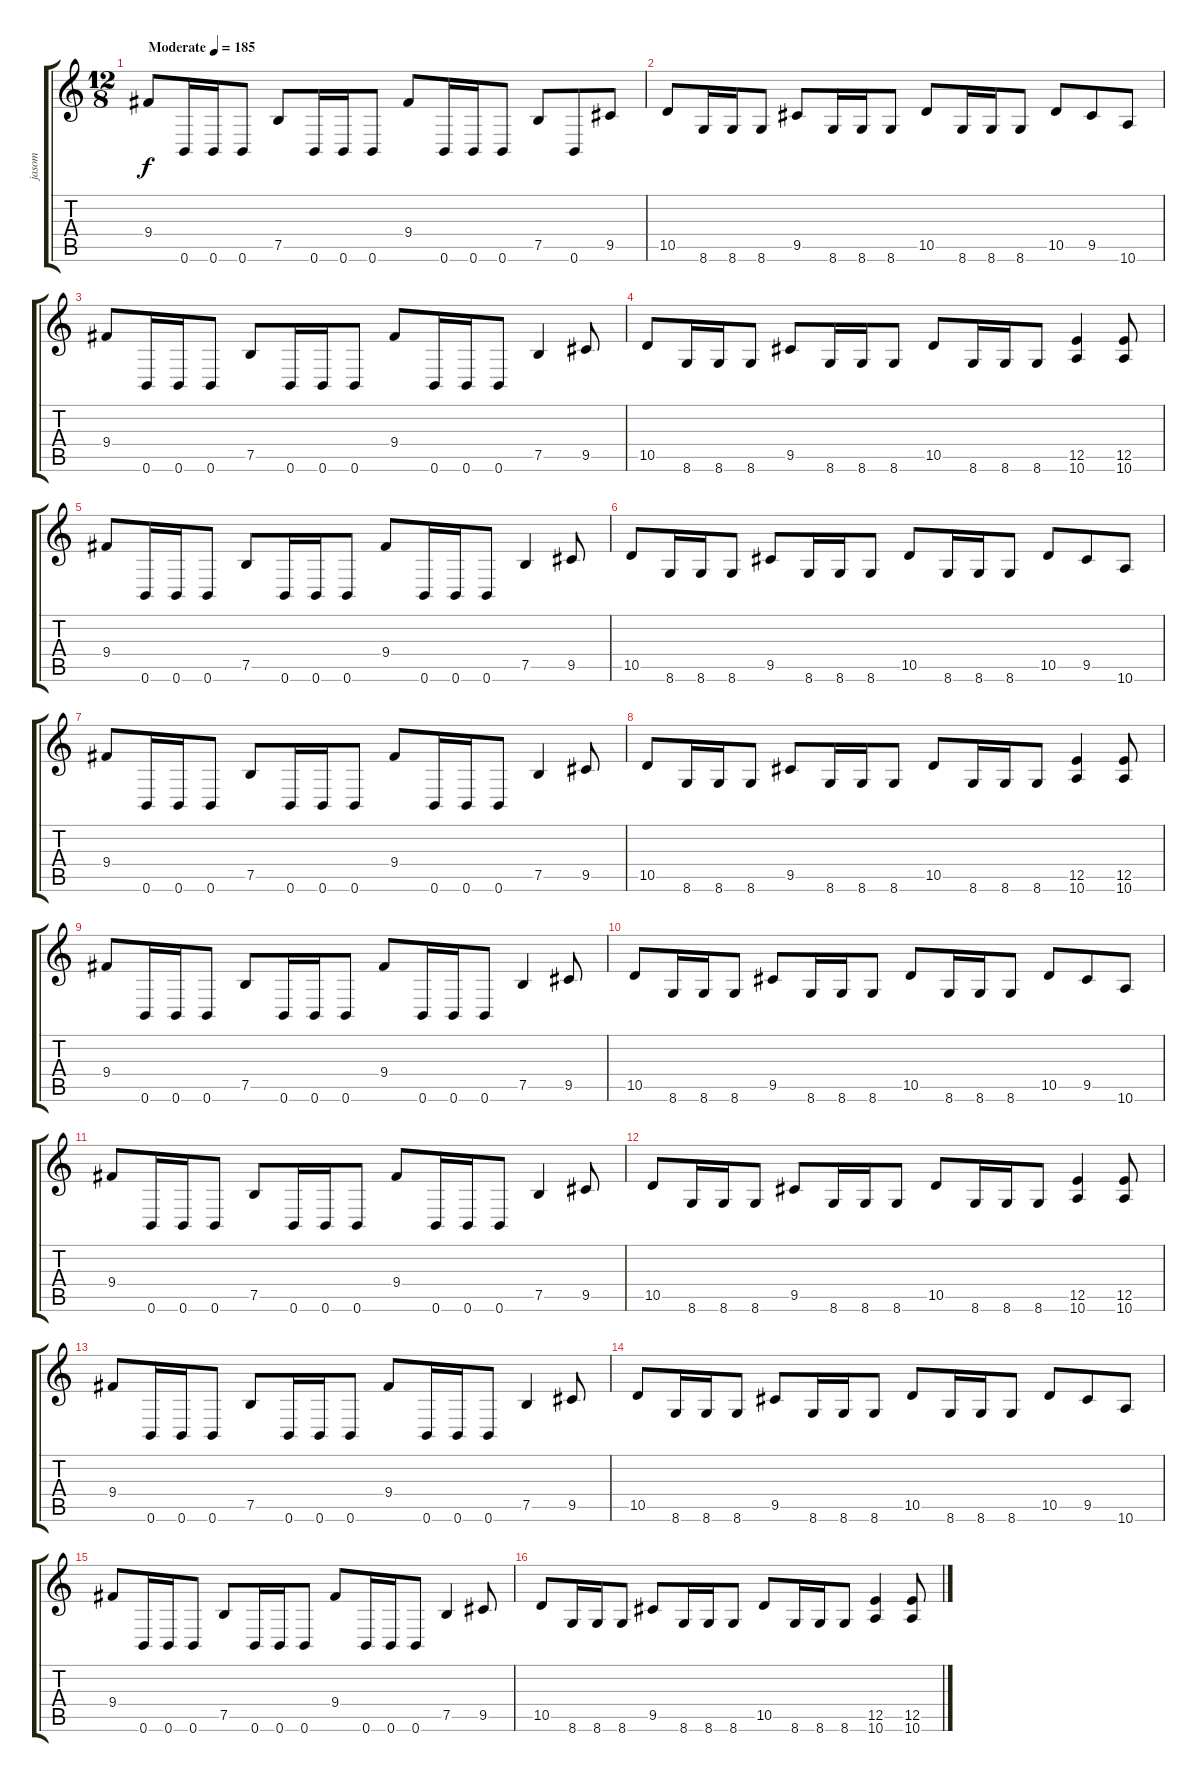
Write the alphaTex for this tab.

\track ("jasom" "jasom") {instrument distortionguitar}
\staff {score tabs}
\tuning (B3 Gb3 D3 A2 E2 B1) {hide}
\ts (12 8)
\tempo (185 "Moderate")
\tempo 195
\tempo (185 "Moderate")
\clef g2
\ks c
9.4.8{dy f instrument distortionguitar} 0.6.16 0.6.16 0.6.8 7.5.8 0.6.16 0.6.16 0.6.8 9.4.8 0.6.16 0.6.16 0.6.8 7.5.8 0.6.8 9.5.8 |
10.5.8 8.6.16 8.6.16 8.6.8 9.5.8 8.6.16 8.6.16 8.6.8 10.5.8 8.6.16 8.6.16 8.6.8 10.5.8 9.5.8 10.6.8 |
9.4.8 0.6.16 0.6.16 0.6.8 7.5.8 0.6.16 0.6.16 0.6.8 9.4.8 0.6.16 0.6.16 0.6.8 7.5.4 9.5.8 |
10.5.8 8.6.16 8.6.16 8.6.8 9.5.8 8.6.16 8.6.16 8.6.8 10.5.8 8.6.16 8.6.16 8.6.8 (12.5 10.6).4 (12.5 10.6).8 |
9.4.8 0.6.16 0.6.16 0.6.8 7.5.8 0.6.16 0.6.16 0.6.8 9.4.8 0.6.16 0.6.16 0.6.8 7.5.4 9.5.8 |
10.5.8 8.6.16 8.6.16 8.6.8 9.5.8 8.6.16 8.6.16 8.6.8 10.5.8 8.6.16 8.6.16 8.6.8 10.5.8 9.5.8 10.6.8 |
9.4.8 0.6.16 0.6.16 0.6.8 7.5.8 0.6.16 0.6.16 0.6.8 9.4.8 0.6.16 0.6.16 0.6.8 7.5.4 9.5.8 |
10.5.8 8.6.16 8.6.16 8.6.8 9.5.8 8.6.16 8.6.16 8.6.8 10.5.8 8.6.16 8.6.16 8.6.8 (12.5 10.6).4 (12.5 10.6).8 |
9.4.8 0.6.16 0.6.16 0.6.8 7.5.8 0.6.16 0.6.16 0.6.8 9.4.8 0.6.16 0.6.16 0.6.8 7.5.4 9.5.8 |
10.5.8 8.6.16 8.6.16 8.6.8 9.5.8 8.6.16 8.6.16 8.6.8 10.5.8 8.6.16 8.6.16 8.6.8 10.5.8 9.5.8 10.6.8 |
9.4.8 0.6.16 0.6.16 0.6.8 7.5.8 0.6.16 0.6.16 0.6.8 9.4.8 0.6.16 0.6.16 0.6.8 7.5.4 9.5.8 |
10.5.8 8.6.16 8.6.16 8.6.8 9.5.8 8.6.16 8.6.16 8.6.8 10.5.8 8.6.16 8.6.16 8.6.8 (12.5 10.6).4 (12.5 10.6).8 |
9.4.8 0.6.16 0.6.16 0.6.8 7.5.8 0.6.16 0.6.16 0.6.8 9.4.8 0.6.16 0.6.16 0.6.8 7.5.4 9.5.8 |
10.5.8 8.6.16 8.6.16 8.6.8 9.5.8 8.6.16 8.6.16 8.6.8 10.5.8 8.6.16 8.6.16 8.6.8 10.5.8 9.5.8 10.6.8 |
9.4.8 0.6.16 0.6.16 0.6.8 7.5.8 0.6.16 0.6.16 0.6.8 9.4.8 0.6.16 0.6.16 0.6.8 7.5.4 9.5.8 |
10.5.8 8.6.16 8.6.16 8.6.8 9.5.8 8.6.16 8.6.16 8.6.8 10.5.8 8.6.16 8.6.16 8.6.8 (12.5 10.6).4 (12.5 10.6).8
